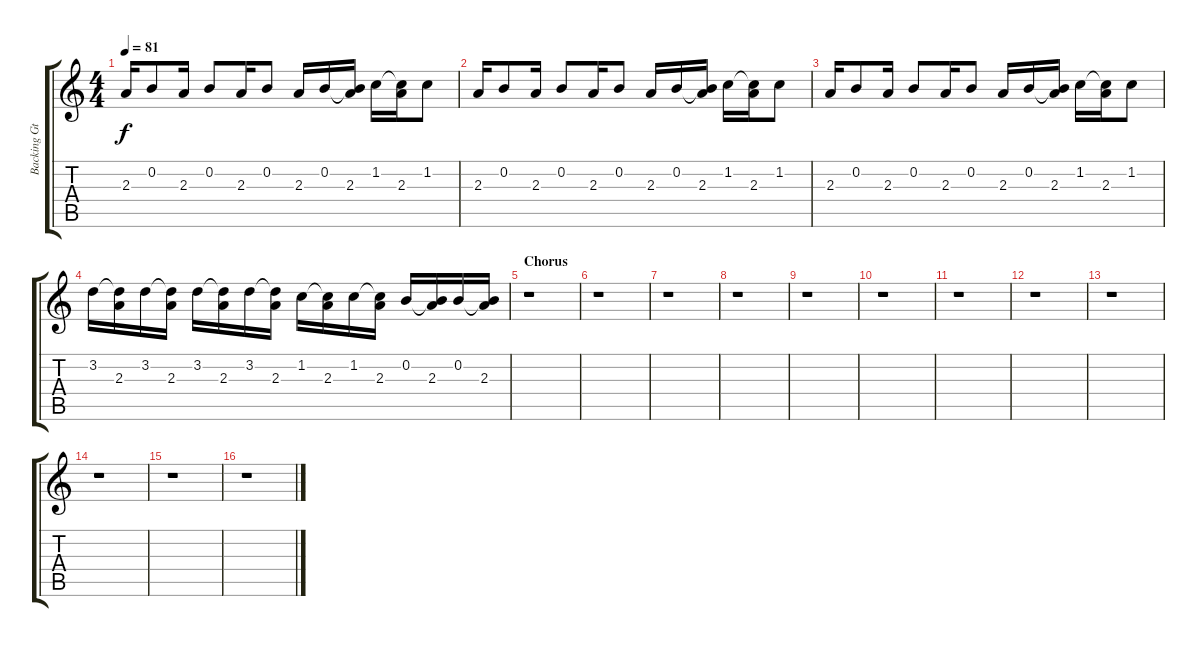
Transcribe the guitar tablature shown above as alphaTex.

\track ("Backing Gtr." "Backing Gt") {instrument acousticguitarsteel}
\staff {score tabs}
\tuning (E4 B3 G3 D3 A2 E2) {hide}
\ts (4 4)
\tempo 81
\clef g2
\ks c
2.3.16{dy f} 0.2.8 2.3.16 0.2.8 2.3.16 0.2.8 2.3.16 0.2.16 (0.2{t} 2.3).16 1.2.16 (1.2{t} 2.3).16 1.2.8 |
2.3.16 0.2.8 2.3.16 0.2.8 2.3.16 0.2.8 2.3.16 0.2.16 (0.2{t} 2.3).16 1.2.16 (1.2{t} 2.3).16 1.2.8 |
2.3.16 0.2.8 2.3.16 0.2.8 2.3.16 0.2.8 2.3.16 0.2.16 (0.2{t} 2.3).16 1.2.16 (1.2{t} 2.3).16 1.2.8 |
3.2.16 (3.2{t} 2.3).16 3.2.16 (3.2{t} 2.3).16 3.2.16 (3.2{t} 2.3).16 3.2.16 (3.2{t} 2.3).16 1.2.16 (1.2{t} 2.3).16 1.2.16 (1.2{t} 2.3).16 0.2.16 (0.2{t} 2.3).16 0.2.16 (0.2{t} 2.3).16 |
\section ("" "Chorus ")
r.1 |
r.1 |
r.1 |
r.1 |
r.1 |
r.1 |
r.1 |
r.1 |
r.1 |
r.1 |
r.1 |
r.1
